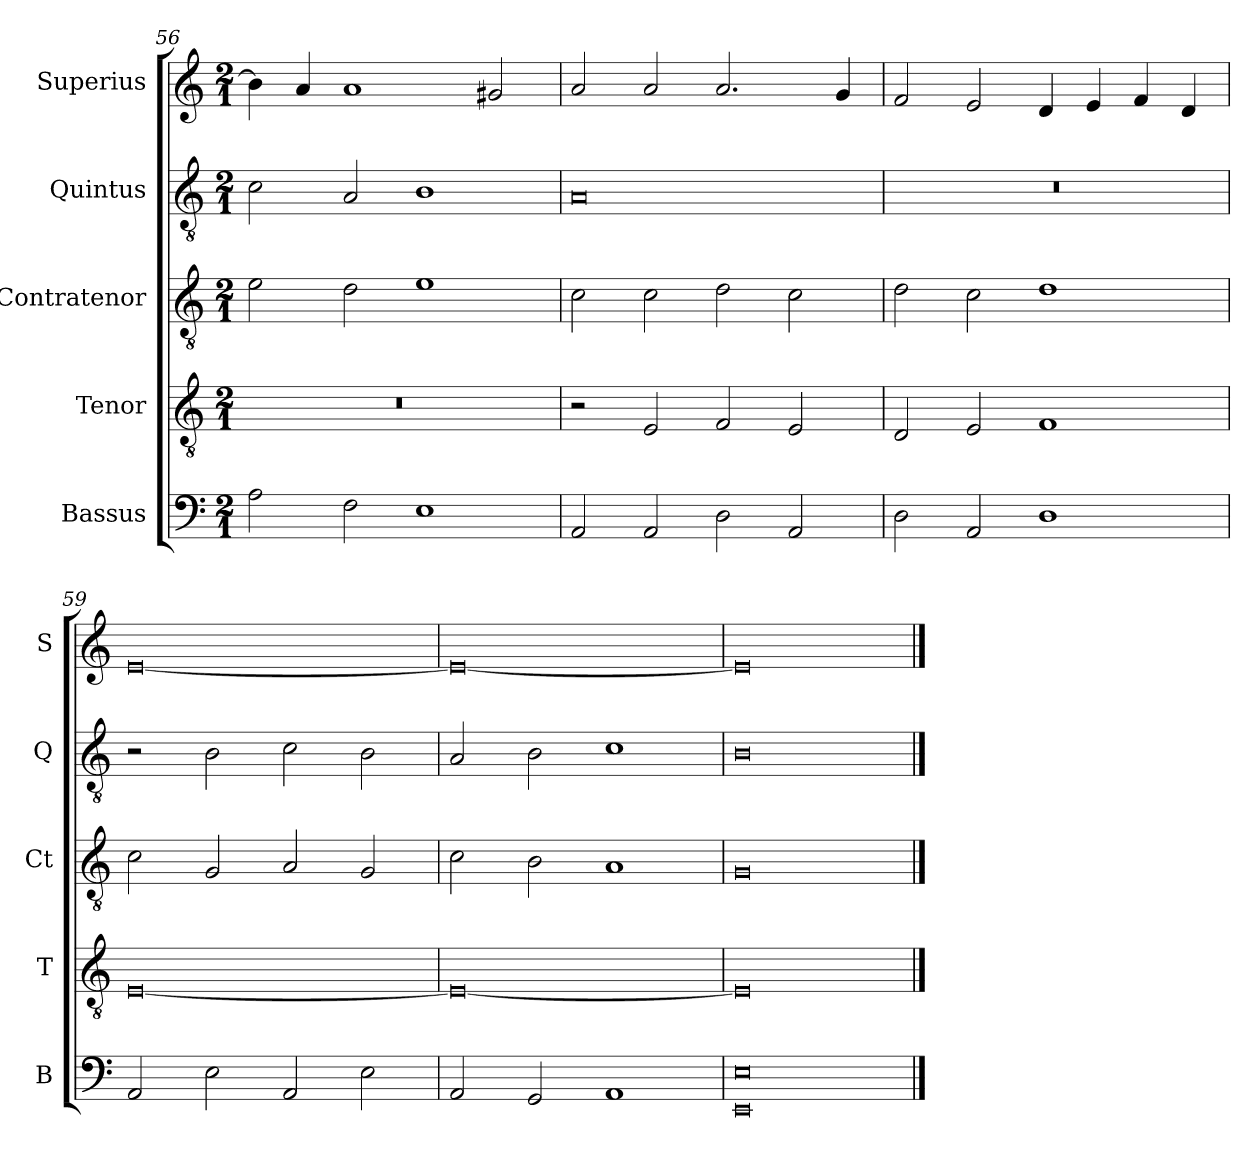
**kern	**kern	**kern	**kern	**kern
*part5	*part4	*part3	*part2	*part1
*staff5	*staff4	*staff3	*staff2	*staff1
*I"Bassus	*I"Tenor	*I"Contratenor	*I"Quintus	*I"Superius
*I'B	*I'T	*I'Ct	*I'Q	*I'S
*clefF4	*clefGv2	*clefGv2	*clefGv2	*clefG2
*k[]	*k[]	*k[]	*k[]	*k[]
*M2/1	*M2/1	*M2/1	*M2/1	*M2/1
=56	=56	=56	=56	=56
2A\	0r	2e\	2c\	4b\]
.	.	.	.	4a/
2F\	.	2d\	2A/	1a
1E	.	1e	1B	.
.	.	.	.	2g#X/
=57	=57	=57	=57	=57
2AA/	2r	2c\	0A	2a/
2AA/	2E/	2c\	.	2a/
2D\	2F/	2d\	.	2.a/
2AA/	2E/	2c\	.	.
.	.	.	.	4g/
=58	=58	=58	=58	=58
2D\	2D/	2d\	0r	2f/
2AA/	2E/	2c\	.	2e/
1D	1F	1d	.	4d/
.	.	.	.	4e/
.	.	.	.	4f/
.	.	.	.	4d/
=59	=59	=59	=59	=59
2AA/	[0E	2c\	2r	[0e
2E\	.	2G/	2B\	.
2AA/	.	2A/	2c\	.
2E\	.	2G/	2B\	.
=60	=60	=60	=60	=60
2AA/	0E_	2c\	2A/	0e_
2GG/	.	2B\	2B\	.
1AA	.	1A	1c	.
=61	=61	=61	=61	=61
*^	*	*	*	*
0EE\	0E/	0E]	0G	0B	0e]
*v	*v	*	*	*	*
==	==	==	==	==
*-	*-	*-	*-	*-
